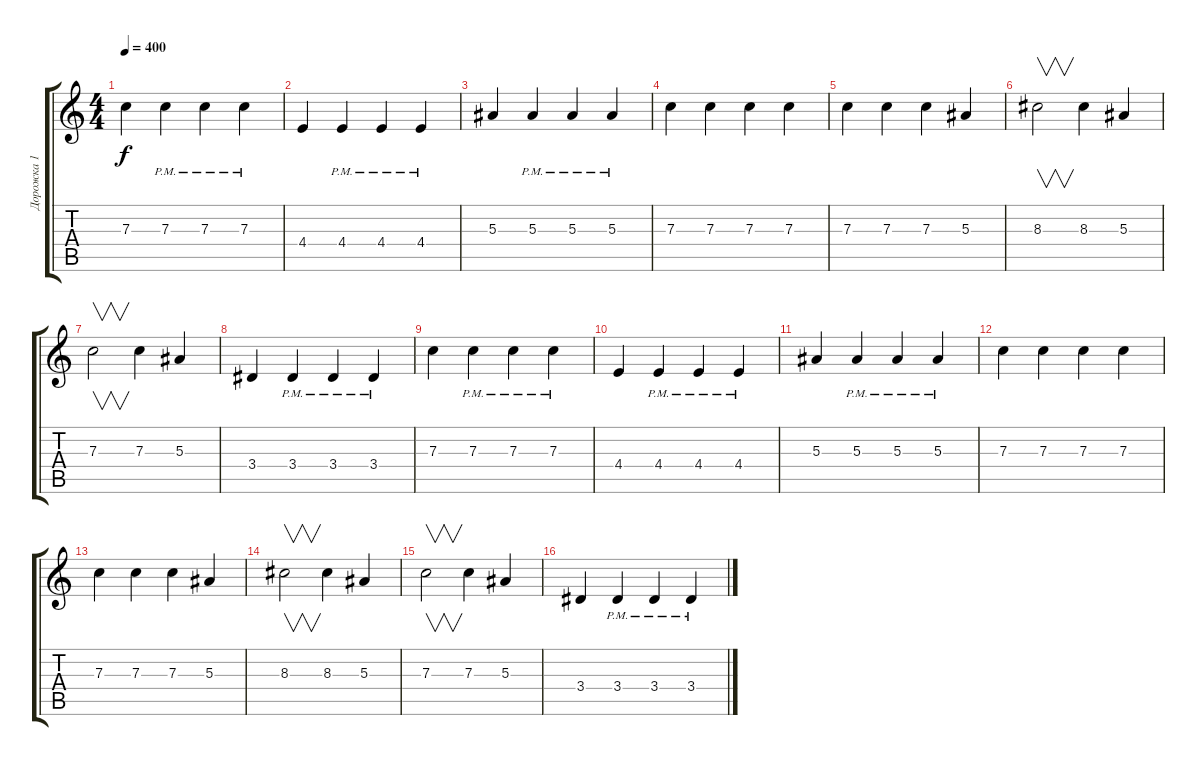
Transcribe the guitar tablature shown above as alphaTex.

\track ("Дорожка 1" "Дорожка 1") {instrument overdrivenguitar}
\staff {score tabs}
\tuning (D4 A3 F3 C3 G2 D2) {hide}
\ts (4 4)
\tempo 400
\clef g2
\ks c
7.3.4{dy f} 7.3{pm}.4 7.3{pm}.4 7.3{pm}.4 |
4.4.4 4.4{pm}.4 4.4{pm}.4 4.4{pm}.4 |
5.3.4 5.3{pm}.4 5.3{pm}.4 5.3{pm}.4 |
7.3.4 7.3.4 7.3.4 7.3.4 |
7.3.4 7.3.4 7.3.4 5.3.4 |
8.3.2{v} 8.3.4 5.3.4 |
7.3.2{v} 7.3.4 5.3.4 |
3.4.4 3.4{pm}.4 3.4{pm}.4 3.4{pm}.4 |
7.3.4 7.3{pm}.4 7.3{pm}.4 7.3{pm}.4 |
4.4.4 4.4{pm}.4 4.4{pm}.4 4.4{pm}.4 |
5.3.4 5.3{pm}.4 5.3{pm}.4 5.3{pm}.4 |
7.3.4 7.3.4 7.3.4 7.3.4 |
7.3.4 7.3.4 7.3.4 5.3.4 |
8.3.2{v} 8.3.4 5.3.4 |
7.3.2{v} 7.3.4 5.3.4 |
3.4.4 3.4{pm}.4 3.4{pm}.4 3.4{pm}.4
